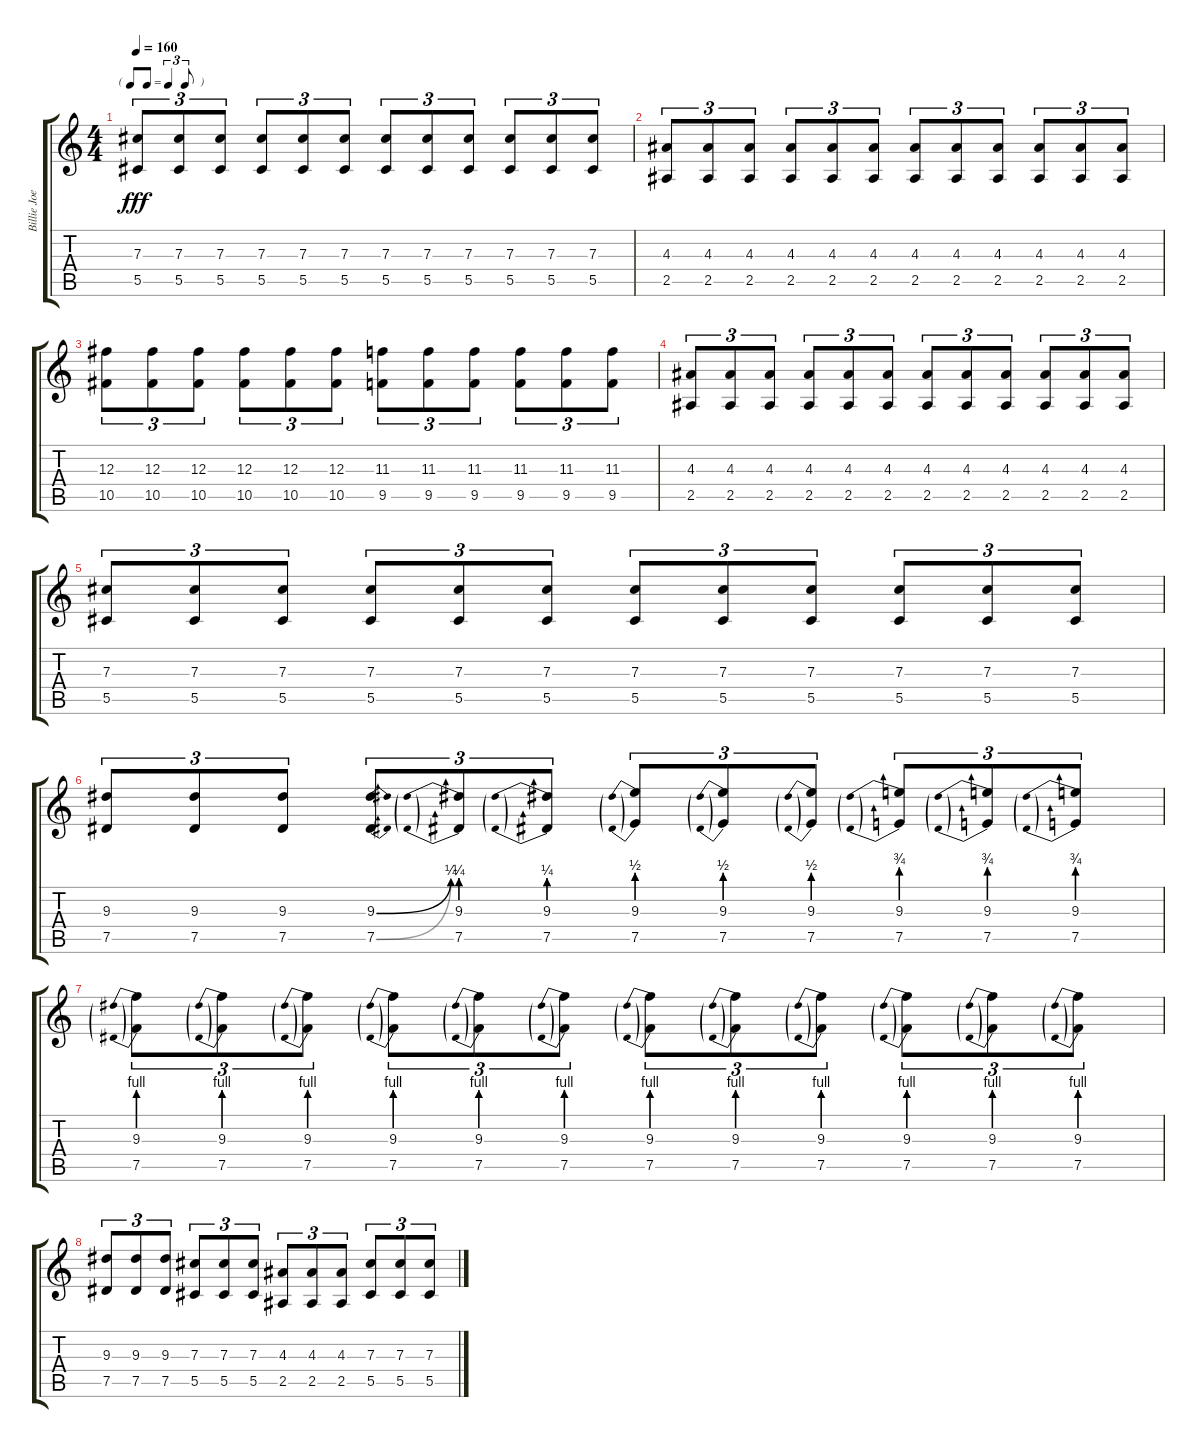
\track ("Billie Joe" "Billie Joe") {instrument distortionguitar}
\staff {score tabs}
\tuning (Eb4 Bb3 Gb3 Db3 Ab2 Eb2) {hide}
\ts (4 4)
\tf triplet8th
\tempo 160
\clef g2
\ks c
(7.3 5.5).8{tu (3 2) dy fff} (7.3 5.5).8{tu (3 2)} (7.3 5.5).8{tu (3 2)} (7.3 5.5).8{tu (3 2)} (7.3 5.5).8{tu (3 2)} (7.3 5.5).8{tu (3 2)} (7.3 5.5).8{tu (3 2)} (7.3 5.5).8{tu (3 2)} (7.3 5.5).8{tu (3 2)} (7.3 5.5).8{tu (3 2)} (7.3 5.5).8{tu (3 2)} (7.3 5.5).8{tu (3 2)} |
(4.3 2.5).8{tu (3 2)} (4.3 2.5).8{tu (3 2)} (4.3 2.5).8{tu (3 2)} (4.3 2.5).8{tu (3 2)} (4.3 2.5).8{tu (3 2)} (4.3 2.5).8{tu (3 2)} (4.3 2.5).8{tu (3 2)} (4.3 2.5).8{tu (3 2)} (4.3 2.5).8{tu (3 2)} (4.3 2.5).8{tu (3 2)} (4.3 2.5).8{tu (3 2)} (4.3 2.5).8{tu (3 2)} |
(12.3 10.5).8{tu (3 2)} (12.3 10.5).8{tu (3 2)} (12.3 10.5).8{tu (3 2)} (12.3 10.5).8{tu (3 2)} (12.3 10.5).8{tu (3 2)} (12.3 10.5).8{tu (3 2)} (11.3 9.5).8{tu (3 2)} (11.3 9.5).8{tu (3 2)} (11.3 9.5).8{tu (3 2)} (11.3 9.5).8{tu (3 2)} (11.3 9.5).8{tu (3 2)} (11.3 9.5).8{tu (3 2)} |
(4.3 2.5).8{tu (3 2)} (4.3 2.5).8{tu (3 2)} (4.3 2.5).8{tu (3 2)} (4.3 2.5).8{tu (3 2)} (4.3 2.5).8{tu (3 2)} (4.3 2.5).8{tu (3 2)} (4.3 2.5).8{tu (3 2)} (4.3 2.5).8{tu (3 2)} (4.3 2.5).8{tu (3 2)} (4.3 2.5).8{tu (3 2)} (4.3 2.5).8{tu (3 2)} (4.3 2.5).8{tu (3 2)} |
(7.3 5.5).8{tu (3 2)} (7.3 5.5).8{tu (3 2)} (7.3 5.5).8{tu (3 2)} (7.3 5.5).8{tu (3 2)} (7.3 5.5).8{tu (3 2)} (7.3 5.5).8{tu (3 2)} (7.3 5.5).8{tu (3 2)} (7.3 5.5).8{tu (3 2)} (7.3 5.5).8{tu (3 2)} (7.3 5.5).8{tu (3 2)} (7.3 5.5).8{tu (3 2)} (7.3 5.5).8{tu (3 2)} |
(9.3 7.5).8{tu (3 2)} (9.3 7.5).8{tu (3 2)} (9.3 7.5).8{tu (3 2)} (9.3{be (bend 0 0 60 1)} 7.5{be (bend 0 0 60 1)}).8{tu (3 2)} (9.3{be (prebend 0 1 60 1)} 7.5{be (prebend 0 1 60 1)}).8{tu (3 2)} (9.3{be (prebend 0 1 60 1)} 7.5{be (prebend 0 1 60 1)}).8{tu (3 2)} (9.3{be (prebend 0 2 60 2)} 7.5{be (prebend 0 2 60 2)}).8{tu (3 2)} (9.3{be (prebend 0 2 60 2)} 7.5{be (prebend 0 2 60 2)}).8{tu (3 2)} (9.3{be (prebend 0 2 60 2)} 7.5{be (prebend 0 2 60 2)}).8{tu (3 2)} (9.3{be (prebend 0 3 60 3)} 7.5{be (prebend 0 3 60 3)}).8{tu (3 2)} (9.3{be (prebend 0 3 60 3)} 7.5{be (prebend 0 3 60 3)}).8{tu (3 2)} (9.3{be (prebend 0 3 60 3)} 7.5{be (prebend 0 3 60 3)}).8{tu (3 2)} |
(9.3{be (prebend 0 4 60 4)} 7.5{be (prebend 0 4 60 4)}).8{tu (3 2)} (9.3{be (prebend 0 4 60 4)} 7.5{be (prebend 0 4 60 4)}).8{tu (3 2)} (9.3{be (prebend 0 4 60 4)} 7.5{be (prebend 0 4 60 4)}).8{tu (3 2)} (9.3{be (prebend 0 4 60 4)} 7.5{be (prebend 0 4 60 4)}).8{tu (3 2)} (9.3{be (prebend 0 4 60 4)} 7.5{be (prebend 0 4 60 4)}).8{tu (3 2)} (9.3{be (prebend 0 4 60 4)} 7.5{be (prebend 0 4 60 4)}).8{tu (3 2)} (9.3{be (prebend 0 4 60 4)} 7.5{be (prebend 0 4 60 4)}).8{tu (3 2)} (9.3{be (prebend 0 4 60 4)} 7.5{be (prebend 0 4 60 4)}).8{tu (3 2)} (9.3{be (prebend 0 4 60 4)} 7.5{be (prebend 0 4 60 4)}).8{tu (3 2)} (9.3{be (prebend 0 4 60 4)} 7.5{be (prebend 0 4 60 4)}).8{tu (3 2)} (9.3{be (prebend 0 4 60 4)} 7.5{be (prebend 0 4 60 4)}).8{tu (3 2)} (9.3{be (prebend 0 4 60 4)} 7.5{be (prebend 0 4 60 4)}).8{tu (3 2)} |
(9.3 7.5).8{tu (3 2)} (9.3 7.5).8{tu (3 2)} (9.3 7.5).8{tu (3 2)} (7.3 5.5).8{tu (3 2)} (7.3 5.5).8{tu (3 2)} (7.3 5.5).8{tu (3 2)} (4.3 2.5).8{tu (3 2)} (4.3 2.5).8{tu (3 2)} (4.3 2.5).8{tu (3 2)} (7.3 5.5).8{tu (3 2)} (7.3 5.5).8{tu (3 2)} (7.3 5.5).8{tu (3 2)}
